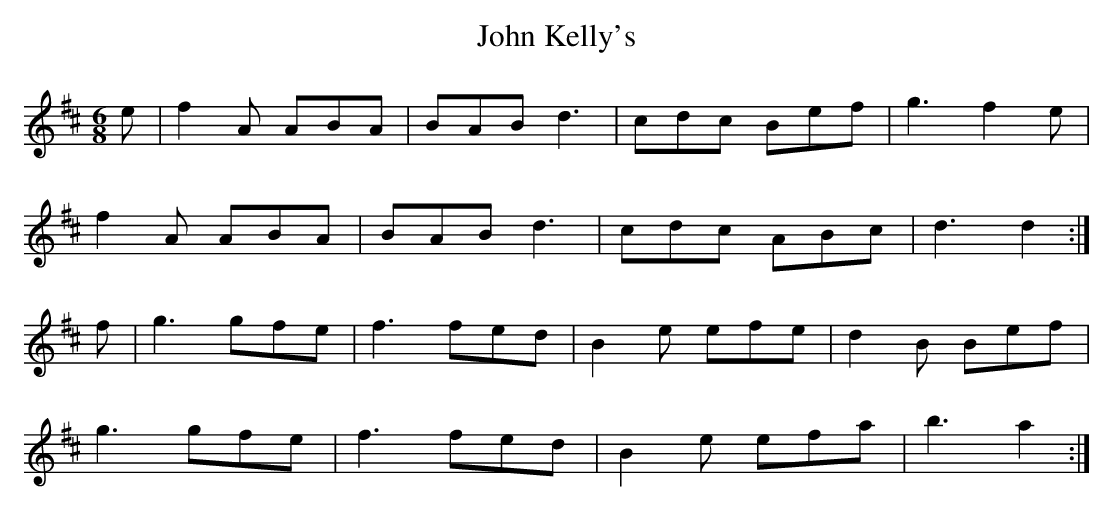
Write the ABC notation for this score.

X:1
T:Kelly's, John
M:6/8
L:1/8
K:D Major
e|f2A ABA|BAB d3|cdc Bef|g3 f2e|!
f2A ABA|BAB d3|cdc ABc|d3 d2:|!
f|g3 gfe|f3 fed|B2e efe|d2B Bef|!
g3 gfe|f3 fed|B2e efa|b3 a2:|!
